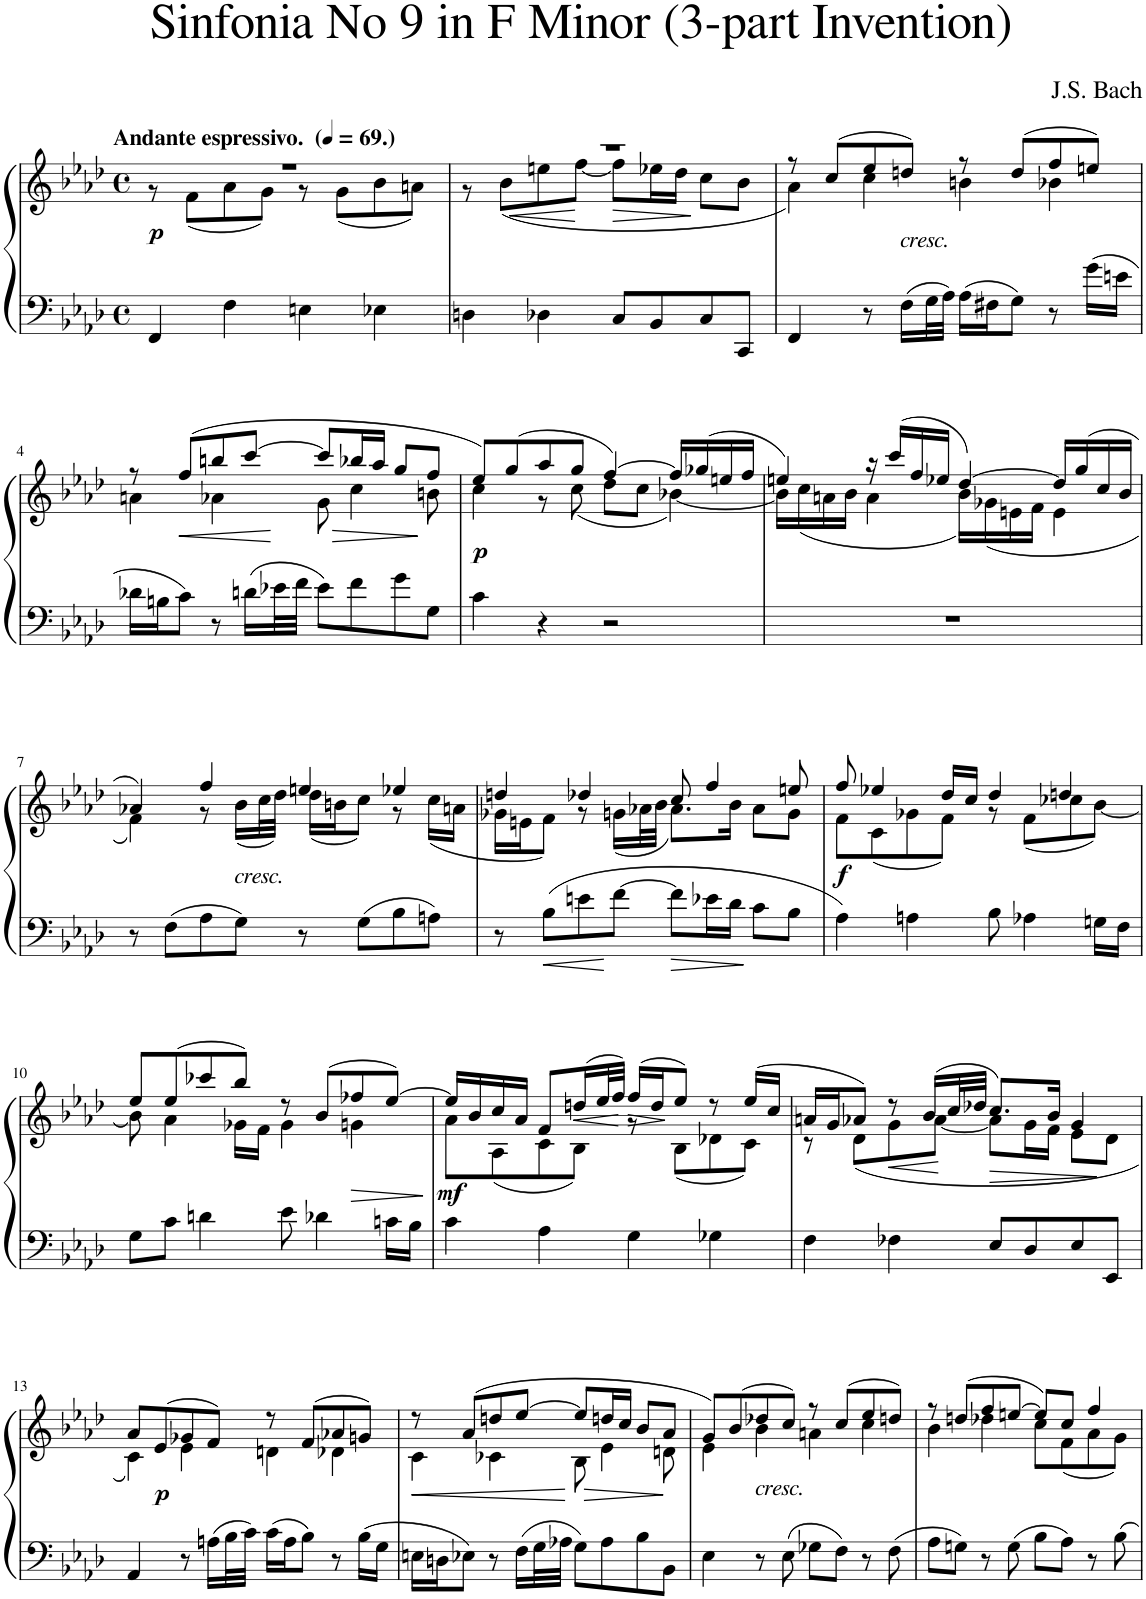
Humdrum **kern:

**kern	**kern	**dynam
*part1	*part1	*part1
*staff2	*staff1	*staff1/2
*I"Piano	*	*
*I'Pno.	*	*
*clefF4	*clefG2	*
*k[b-e-a-d-]	*k[b-e-a-d-]	*
*M4/4	*M4/4	*
*met(c)	*met(c)	*
*MM69	*MM69	*
=1	=1	=1
*	*^	*
!	!LO:TX:a:B:t=Andante espressivo.  (	!	!
!	!LO:TX:a:B:t=.)	!	!
!	!	!	!LO:DY:b
4FF/	1r	8r	p
.	.	(8f\L	.
4F\	.	8a-\	.
.	.	8g\J)	.
4En\	.	8r	.
.	.	(8g\L	.
4E-X\	.	8b-\	.
.	.	8an\J)	.
=2	=2	=2	=2
4Dn\	1r	8r	.
!	!	!	!LO:HP:b
.	.	(8b-\L	<
4D-X\	.	8een\	.
.	.	[8ff\J	[
!	!	!	!LO:HP:b
8C/L	.	8ff\L]	>
8BB-/	.	16ee-X\L	.
.	.	16dd-\JJ	.
8C/	.	8cc\L	]
8CC/J	.	8b-\J	.
=3	=3	=3	=3
4FF/	8r	4a-\)	.
.	(8cc/L	.	.
8r	8ee-/	4cc\	.
!	!LO:TX:b:i:t=cresc.	!	!
16F\LL	8ddn/J)	.	.
32G\L	.	.	.
32A-\JJJ	.	.	.
16A-\LL	8r	4bn\	.
16F#X\J	.	.	.
8G\J	(8dd/L	.	.
8r	8ff/	4b-X\	.
16g\LL	8een/J)	.	.
16en\JJ	.	.	.
!!LO:LB:g=z	!!
=4	=4	=4	=4
16d-X\LL	8r	4an\	.
16Bn\J	.	.	.
!	!	!	!LO:HP:b
8c\J	(8ff/L	.	<
8r	8bbn/	4a-X\	.
16dn\LL	[8ccc/J	.	.
32e-X\L	.	.	.
32f\JJJ	.	.	.
8e-\L	8ccc/L]	8g\	[
!	!	!	!LO:HP:b
8f\	16bb-X/L	4cc\	>
.	16aa-/JJ	.	.
8g\	8gg/L	.	.
8G\J	8ff/J	8bn\	]
=5	=5	=5	=5
!	!	!	!LO:DY:b
4c\	8ee-/L)	4cc\	p
.	(8gg/	.	.
4r	8aa-/	8r	.
.	8gg/J	(8cc\	.
2r	[4ff/)	8dd-\L	.
.	.	8cc\J	.
.	16ff/LL]	[4b-X\)	.
.	(16gg-X/	.	.
.	16een/	.	.
.	16ff/JJ	.	.
=6	=6	=6	=6
1r	4een/)	16b-\LL]	.
.	.	(16cc\	.
.	.	16an\	.
.	.	16b-\JJ	.
.	16r	4a\	.
.	(16ccc/LL	.	.
.	16ff/	.	.
.	16ee-X/JJ	.	.
.	[4dd-/)	16b-\LL)	.
.	.	(16g-X\	.
.	.	16en\	.
.	.	16f\JJ	.
.	16dd-/LL]	4e\	.
.	(16gg/	.	.
.	16cc/	.	.
.	16b-/JJ	.	.
!!LO:LB:g=z	!!
=7	=7	=7	=7
8r	4a-X/)	4f\)	.
8F\L	.	.	.
8A-\	4ff/	8r	.
!	!	!LO:TX:b:i:t=cresc.	!
8G\J	.	(16b-\LL	.
.	.	32cc\L	.
.	.	32dd-\JJJ)	.
8r	4een/	(16dd-\LL	.
.	.	16bn\J	.
8G\L	.	8cc\J)	.
8B-\	4ee-X/	8r	.
8An\J	.	(16cc\LL	.
.	.	16an\JJ	.
=8	=8	=8	=8
8r	4ddn/	16g-X\LL	.
.	.	16en\J	.
8B-\L	.	8f\J)	.
8en\	4dd-X/	8r	.
[8f\J	.	(16gn\LL	.
.	.	32a-X\L	.
.	.	32b-\JJJ	.
8f\L]	8cc/	8.a-\L)	.
16e-X\L	4ff/	.	.
16d-\JJ	.	16b-\Jk	.
8c\L	.	8a-\L	.
8B-\J	8een/	8g\J	.
=9	=9	=9	=9
!	!	!	!LO:DY:b
4A-\	8ff/	8f\L	f
.	4ee-X/	(8c\	.
4An\	.	8g-X\	.
.	16dd-/LL	8f\J)	.
.	16cc/JJ	.	.
8B-\	4dd-/	8r	.
4A-X\	.	(8f\L	.
.	4ddn/	8cc-X\	.
16Gn\LL	.	[8b-\J)	.
16F\JJ	.	.	.
!!LO:LB:g=z	!!
=10	=10	=10	=10
8G\L	8ee-/L	8b-\]	.
8c\J	(8ee-/	4a-\	.
4dn\	8ccc-X/	.	.
.	8bb-/J)	16g-X\LL	.
.	.	16f\JJ	.
8e-\	8r	4g-\	.
4d-X\	(8b-/L	.	.
!	!	!	!LO:HP:b
.	8ff-X/	4gn\	>
16cn\LL	[8ee-/J)	.	.
16B-\JJ	.	.	.
*	*v	*v	*
.	.	]
=11	=11	=11
*	*^	*
!	!	!	!LO:DY:b
4c\	16ee-/LL]	8a-\L	mf
.	16b-/	.	.
.	16cc/	(8A-\	.
.	16a-/JJ	.	.
4A-\	8f/L	8c\	.
!	!	!	!LO:HP:b
.	(16ddn/L	8B-\J)	<
.	32ee-/L	.	.
.	32ff/JJJ)	.	.
!	!	!	!LO:HP:n=1:b
4G\	(16ff/LL	8r	[ >
.	16dd/J	.	.
.	8ee-/J)	(8B-\L	]
4G-X\	8r	8d-X\	.
.	(16ee-/LL	8c\J)	.
.	16cc/JJ	.	.
=12	=12	=12	=12
4F\	16an/LL	8r	.
.	16g/J	.	.
.	8a-X/J)	(8d-\L	.
!	!	!	!LO:HP:b
4F-X\	8r	8g\	<
.	(16b-/LL	[8a-\J	.
.	32cc/L	.	[
.	32dd-X/JJJ	.	.
!	!	!	!LO:HP:b
8E-/L	8.cc/L)	8a-\L]	>
8D-/	.	16g\L	.
.	16b-/Jk	16f\JJ	.
8E-/	4g/	8e-\L	.
8EE-/J	.	8d-\J	]
!!LO:LB:g=z	!!
=13	=13	=13	=13
4AA-/	8a-/L	4c\)	.
!	!	!	!LO:DY:b
.	(8e-/	.	p
8r	8g-X/	4e-\	.
16An\LL	8f/J)	.	.
32B-\L	.	.	.
32c\JJJ	.	.	.
16c\LL	8r	4dn\	.
16A\J	.	.	.
8B-\J	(8f/L	.	.
8r	8a-X/	4d-X\	.
16B-\LL	8gn/J)	.	.
16G\JJ	.	.	.
=14	=14	=14	=14
!	!	!	!LO:HP:b
16En\LL	8r	4c\	<
16Dn\J	.	.	.
8E-X\J	(8a-/L	.	.
8r	8ddn/	4c-X\	.
16F\LL	[8ee-/J	.	.
32G\L	.	.	.
32A-X\JJJ	.	.	.
!	!	!	!LO:HP:n=1:b
8G\L	8ee-/L]	8B-\	[ >
8A-\	16ddn/L	4e-\	.
.	16cc/JJ	.	.
8B-\	8b-/L	.	.
8BB-\J	8a-/J	8dn\	]
=15	=15	=15	=15
4E-\	8g/L)	4e-\	.
.	(8b-/	.	.
!	!LO:TX:b:i:t=cresc.	!	!
8r	8dd-X/	4b-\	.
8E-\	8cc/J)	.	.
8G-X\L	8r	4an\	.
8F\J	(8cc/L	.	.
8r	8ee-/	4cc\	.
8F\	8ddn/J)	.	.
=16	=16	=16	=16
8A-\L	8r	4b-\	.
8Gn\J	(8ddn/L	.	.
8r	8ff/	4dd-X\	.
8G\	[8een/J	.	.
8B-\L	8ee/L])	8cc\L	.
8A-\J	8cc/J	(8f\	.
8r	4ff/	8a-\	.
8B-\	.	8g\J)	.
*	*v	*v	*
=	=	=
*-	*-	*-
